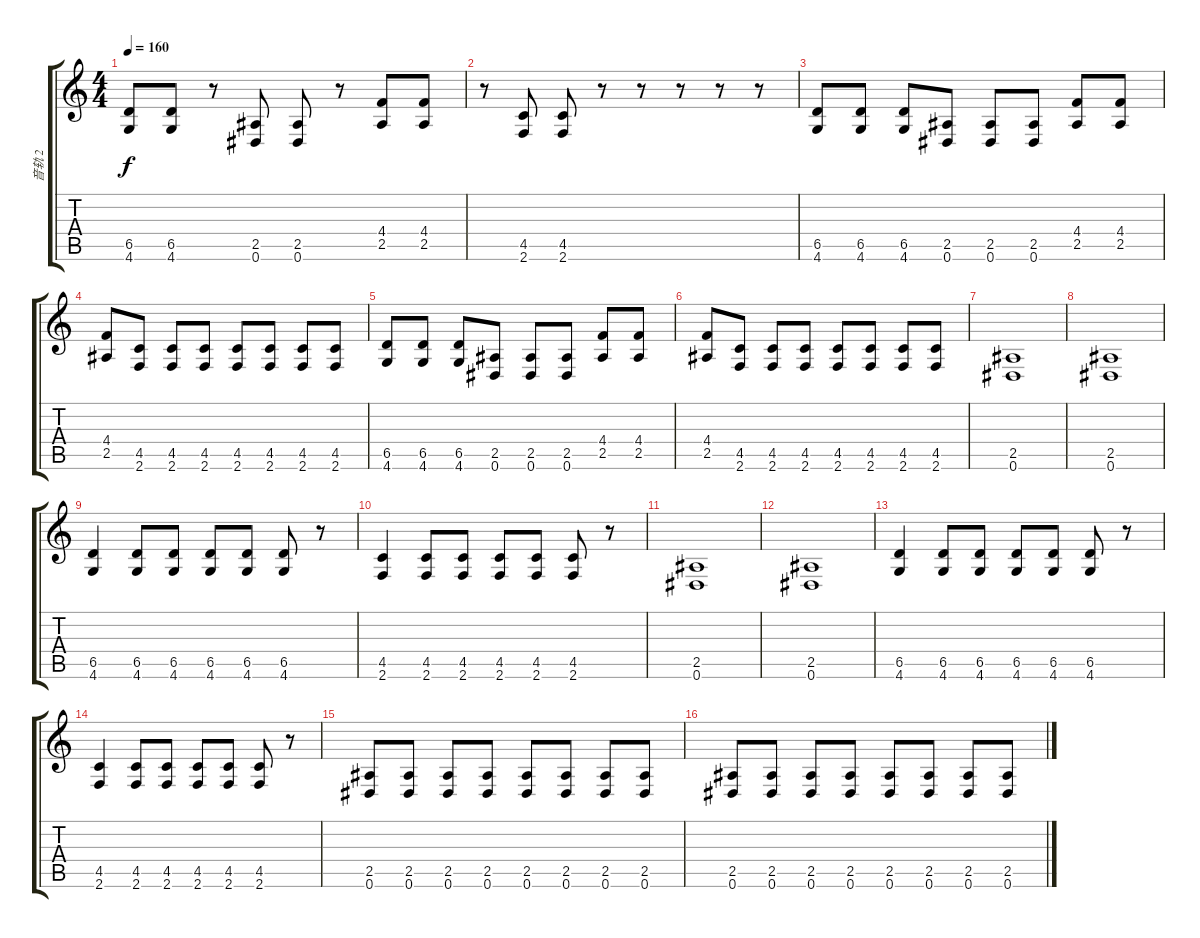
\track ("音轨 2" "音轨 2") {instrument overdrivenguitar}
\staff {score tabs}
\tuning (Eb4 Bb3 Gb3 Db3 Ab2 Eb2) {hide}
\ts (4 4)
\tempo 160
\clef g2
\ks c
(6.5 4.6).8{dy f} (6.5 4.6).8 r.8 (2.5 0.6).8 (2.5 0.6).8 r.8 (4.4 2.5).8 (4.4 2.5).8 |
r.8 (4.5 2.6).8 (4.5 2.6).8 r.8 r.8 r.8 r.8 r.8 |
(6.5 4.6).8 (6.5 4.6).8 (6.5 4.6).8 (2.5 0.6).8 (2.5 0.6).8 (2.5 0.6).8 (4.4 2.5).8 (4.4 2.5).8 |
(4.4 2.5).8 (4.5 2.6).8 (4.5 2.6).8 (4.5 2.6).8 (4.5 2.6).8 (4.5 2.6).8 (4.5 2.6).8 (4.5 2.6).8 |
(6.5 4.6).8 (6.5 4.6).8 (6.5 4.6).8 (2.5 0.6).8 (2.5 0.6).8 (2.5 0.6).8 (4.4 2.5).8 (4.4 2.5).8 |
(4.4 2.5).8 (4.5 2.6).8 (4.5 2.6).8 (4.5 2.6).8 (4.5 2.6).8 (4.5 2.6).8 (4.5 2.6).8 (4.5 2.6).8 |
(2.5 0.6).1 |
(2.5 0.6).1 |
(6.5 4.6).4 (6.5 4.6).8 (6.5 4.6).8 (6.5 4.6).8 (6.5 4.6).8 (6.5 4.6).8 r.8 |
(4.5 2.6).4 (4.5 2.6).8 (4.5 2.6).8 (4.5 2.6).8 (4.5 2.6).8 (4.5 2.6).8 r.8 |
(2.5 0.6).1 |
(2.5 0.6).1 |
(6.5 4.6).4 (6.5 4.6).8 (6.5 4.6).8 (6.5 4.6).8 (6.5 4.6).8 (6.5 4.6).8 r.8 |
(4.5 2.6).4 (4.5 2.6).8 (4.5 2.6).8 (4.5 2.6).8 (4.5 2.6).8 (4.5 2.6).8 r.8 |
(2.5 0.6).8 (2.5 0.6).8 (2.5 0.6).8 (2.5 0.6).8 (2.5 0.6).8 (2.5 0.6).8 (2.5 0.6).8 (2.5 0.6).8 |
(2.5 0.6).8 (2.5 0.6).8 (2.5 0.6).8 (2.5 0.6).8 (2.5 0.6).8 (2.5 0.6).8 (2.5 0.6).8 (2.5 0.6).8
